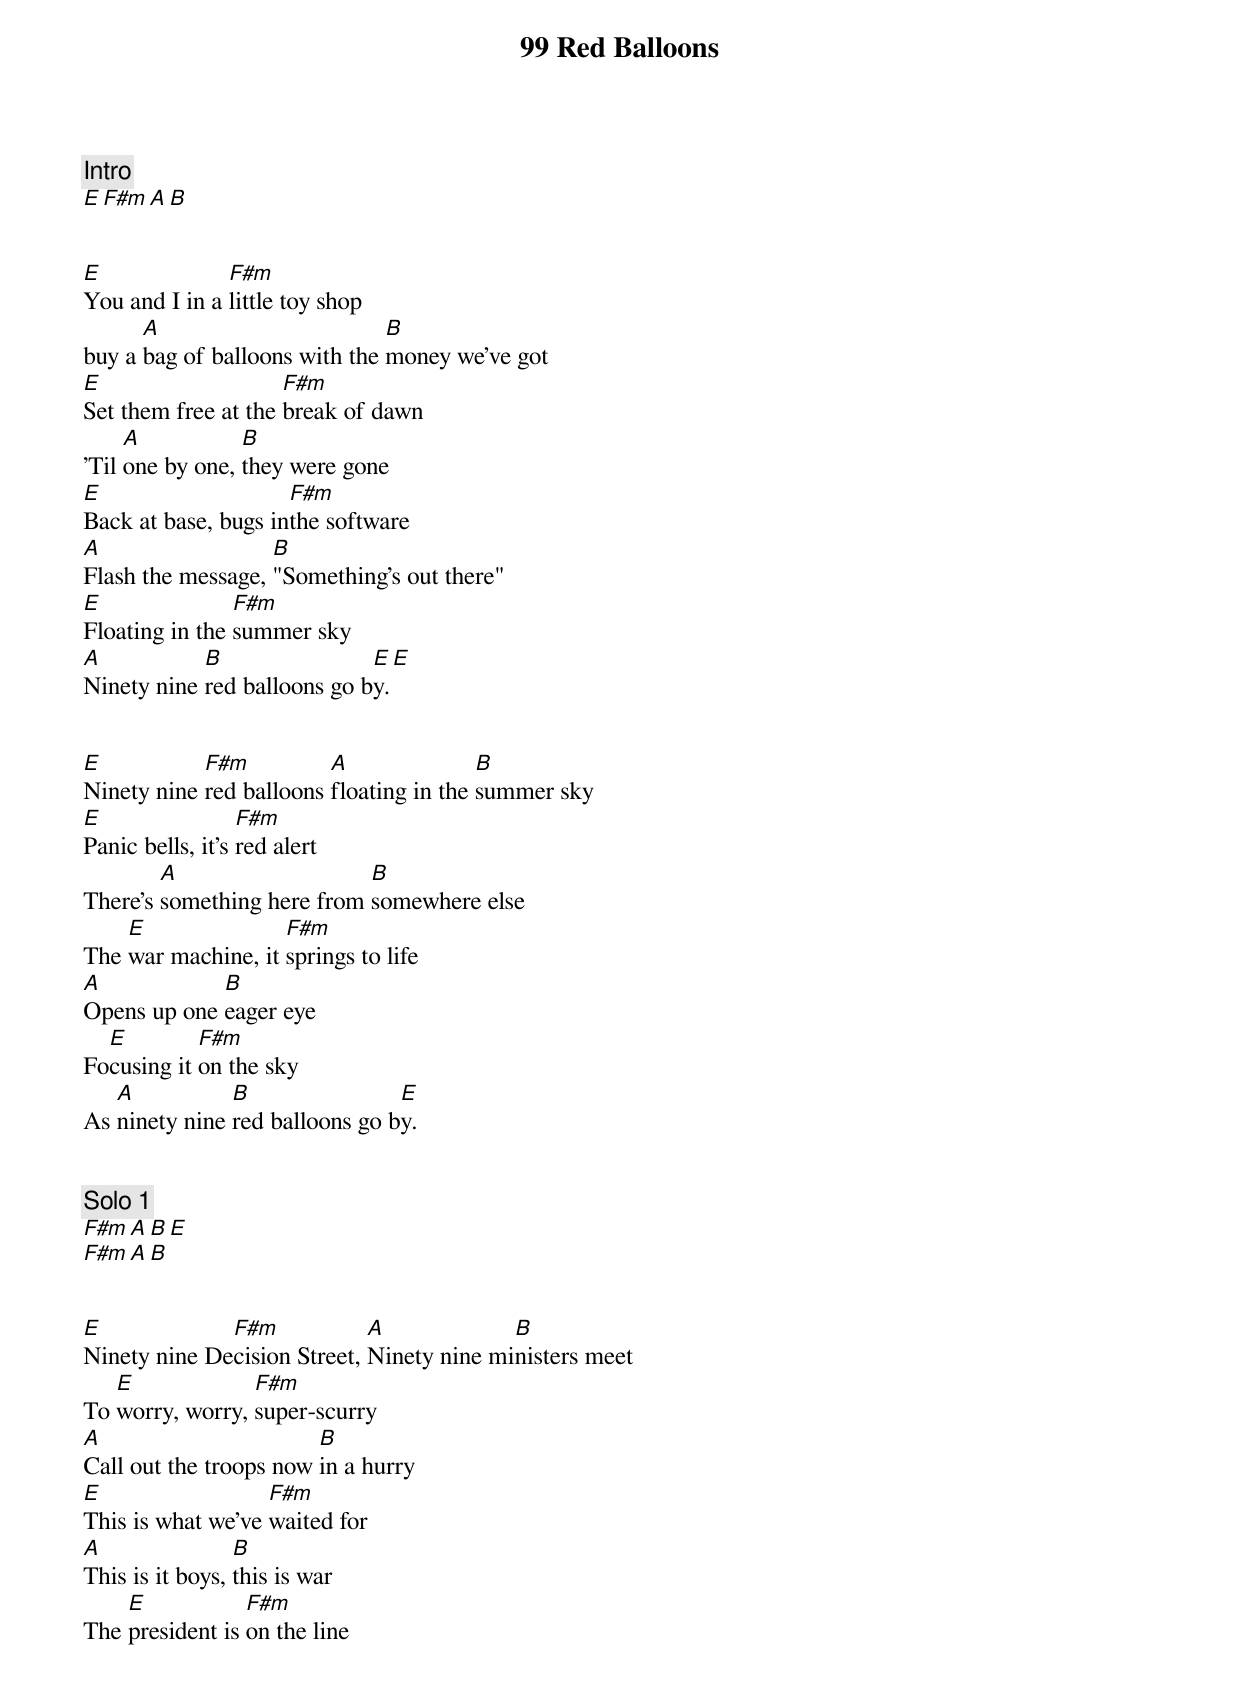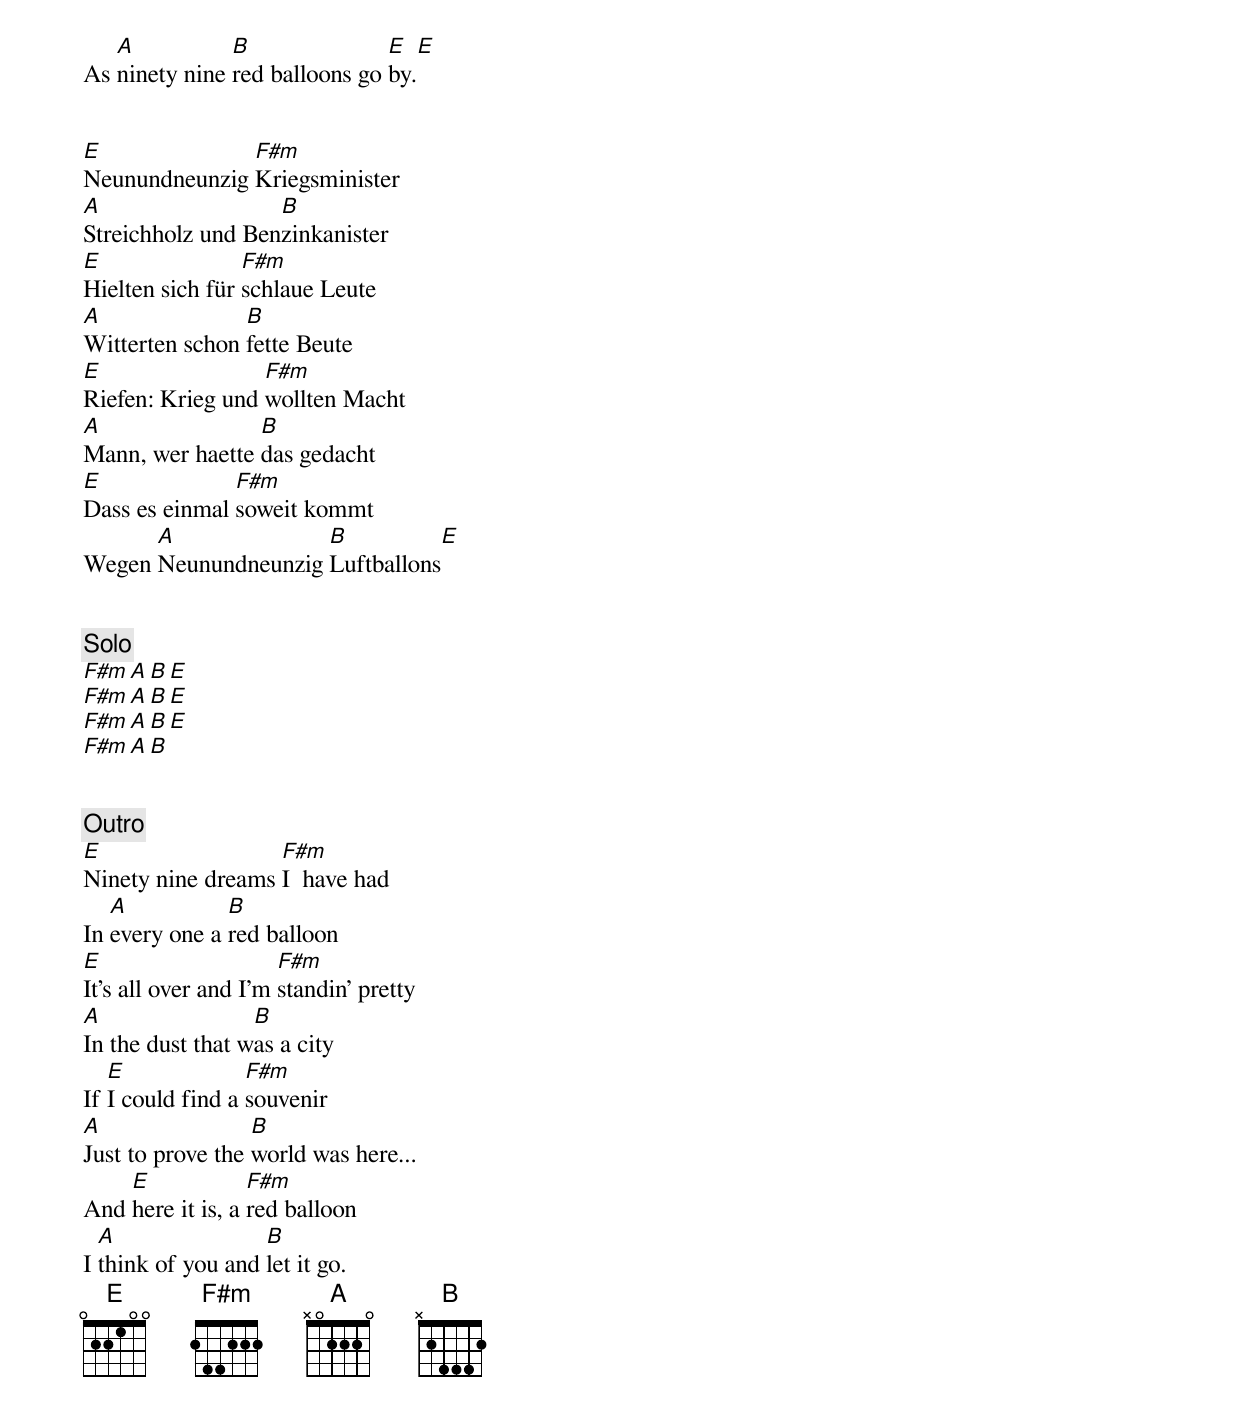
{title:99 Red Balloons}
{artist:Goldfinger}
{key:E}
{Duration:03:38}
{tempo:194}
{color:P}

{comment: Intro}
[E][F#m][A][B]


{start_of_verse}
[E]You and I in a [F#m]little toy shop
buy a [A]bag of balloons with the [B]money we've got
[E]Set them free at the [F#m]break of dawn
'Til [A]one by one, [B]they were gone
[E]Back at base, bugs in[F#m]the software
[A]Flash the message, [B]"Something's out there"
[E]Floating in the [F#m]summer sky
[A]Ninety nine [B]red balloons go b[E]y.[E]
{end_of_verse}


{start_of_verse}
[E]Ninety nine [F#m]red balloons [A]floating in the [B]summer sky
[E]Panic bells, it's [F#m]red alert
There's [A]something here from [B]somewhere else
The [E]war machine, it [F#m]springs to life
[A]Opens up one [B]eager eye
Fo[E]cusing it [F#m]on the sky
As [A]ninety nine [B]red balloons go b[E]y.
{end_of_verse}


{comment: Solo 1}
[F#m][A][B][E]
[F#m][A][B]


{start_of_verse}
[E]Ninety nine De[F#m]cision Street, [A]Ninety nine mi[B]nisters meet
To [E]worry, worry, [F#m]super-scurry
[A]Call out the troops now [B]in a hurry
[E]This is what we've [F#m]waited for
[A]This is it boys, [B]this is war
The [E]president is [F#m]on the line
As [A]ninety nine [B]red balloons go [E]by.[E]
{end_of_verse}


{start_of_verse}
[E]Neunundneunzig [F#m]Kriegsminister
[A]Streichholz und Ben[B]zinkanister
[E]Hielten sich für [F#m]schlaue Leute
[A]Witterten schon [B]fette Beute
[E]Riefen: Krieg und [F#m]wollten Macht
[A]Mann, wer haette [B]das gedacht
[E]Dass es einmal [F#m]soweit kommt
Wegen [A]Neunundneunzig [B]Luftballons[E]
{end_of_verse}


{comment: Solo}
[F#m][A][B][E]
[F#m][A][B][E]
[F#m][A][B][E]
[F#m][A][B]


{comment: Outro}
[E]Ninety nine dreams [F#m]I  have had
In [A]every one a [B]red balloon
[E]It's all over and I'm [F#m]standin' pretty
[A]In the dust that w[B]as a city
If [E]I could find a [F#m]souvenir
[A]Just to prove the [B]world was here...
And [E]here it is, a [F#m]red balloon
I [A]think of you and [B]let it go.
